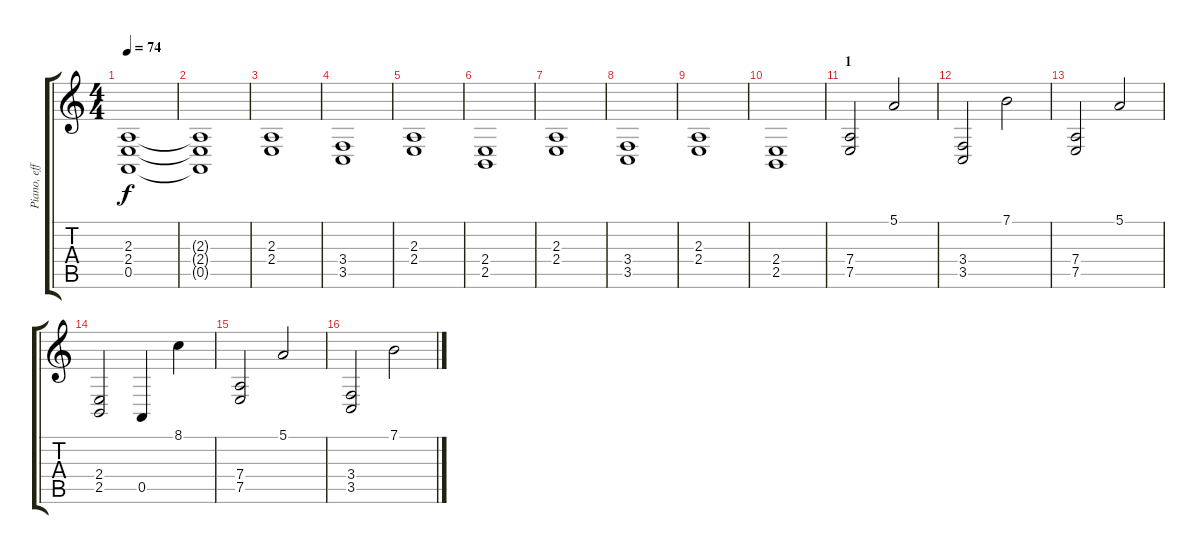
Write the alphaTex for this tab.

\track ("Piano, effect" "Piano, eff") {instrument brightacousticpiano}
\staff {score tabs}
\tuning (E4 B3 G3 D3 A2 E2) {hide}
\ts (4 4)
\tempo 74
\clef g2
\ks c
(2.3 2.4 0.5).1{dy f instrument brightacousticpiano} |
(2.3{t} 2.4{t} 0.5{t}).1 |
(2.3 2.4).1 |
(3.4 3.5).1 |
(2.3 2.4).1 |
(2.4 2.5).1 |
(2.3 2.4).1 |
(3.4 3.5).1 |
(2.3 2.4).1 |
(2.4 2.5).1 |
\section ("" "1")
(7.4 7.5).2 5.1.2 |
(3.4 3.5).2 7.1.2 |
(7.4 7.5).2 5.1.2 |
(2.4 2.5).2 0.5.4 8.1.4 |
(7.4 7.5).2 5.1.2 |
(3.4 3.5).2 7.1.2
